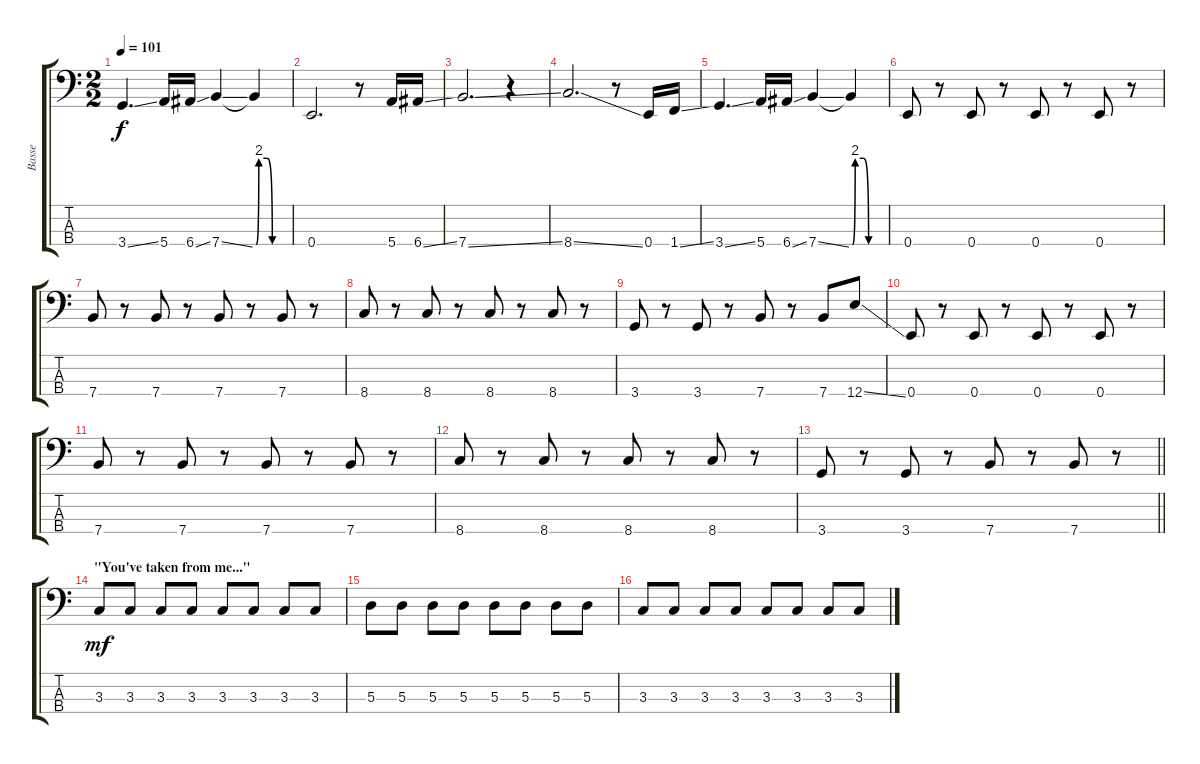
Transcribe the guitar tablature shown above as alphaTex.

\track ("Basse" "Basse") {instrument electricbassfinger}
\staff {score tabs}
\tuning (G2 D2 A1 E1) {hide}
\ts (2 2)
\tempo 101
\clef f4
\ks c
3.4{ss}.4{d dy f} 5.4.16 6.4{ss}.16 7.4{ss}.4 7.4{be (custom 0 0 5 8 20 8 30 0 60 0) t}.4 |
0.4.2{d} r.8 5.4.16 6.4{ss}.16 |
7.4{ss}.2{d} r.4 |
8.4{ss}.2{d} r.8 0.4.16 1.4{ss}.16 |
3.4{ss}.4{d} 5.4.16 6.4{ss}.16 7.4{ss}.4 7.4{be (custom 0 0 5 8 20 8 30 0 60 0) t}.4 |
0.4.8 r.8 0.4.8 r.8 0.4.8 r.8 0.4.8 r.8 |
7.4.8 r.8 7.4.8 r.8 7.4.8 r.8 7.4.8 r.8 |
8.4.8 r.8 8.4.8 r.8 8.4.8 r.8 8.4.8 r.8 |
3.4.8 r.8 3.4.8 r.8 7.4.8 r.8 7.4.8 12.4{ss}.8 |
0.4.8 r.8 0.4.8 r.8 0.4.8 r.8 0.4.8 r.8 |
7.4.8 r.8 7.4.8 r.8 7.4.8 r.8 7.4.8 r.8 |
8.4.8 r.8 8.4.8 r.8 8.4.8 r.8 8.4.8 r.8 |
\barLineRight lightlight
3.4.8 r.8 3.4.8 r.8 7.4.8 r.8 7.4.8 r.8 |
\section ("" "\"You've taken from me...\"")
3.3.8{dy mf} 3.3.8 3.3.8 3.3.8 3.3.8 3.3.8 3.3.8 3.3.8 |
5.3.8 5.3.8 5.3.8 5.3.8 5.3.8 5.3.8 5.3.8 5.3.8 |
3.3.8 3.3.8 3.3.8 3.3.8 3.3.8 3.3.8 3.3.8 3.3.8
